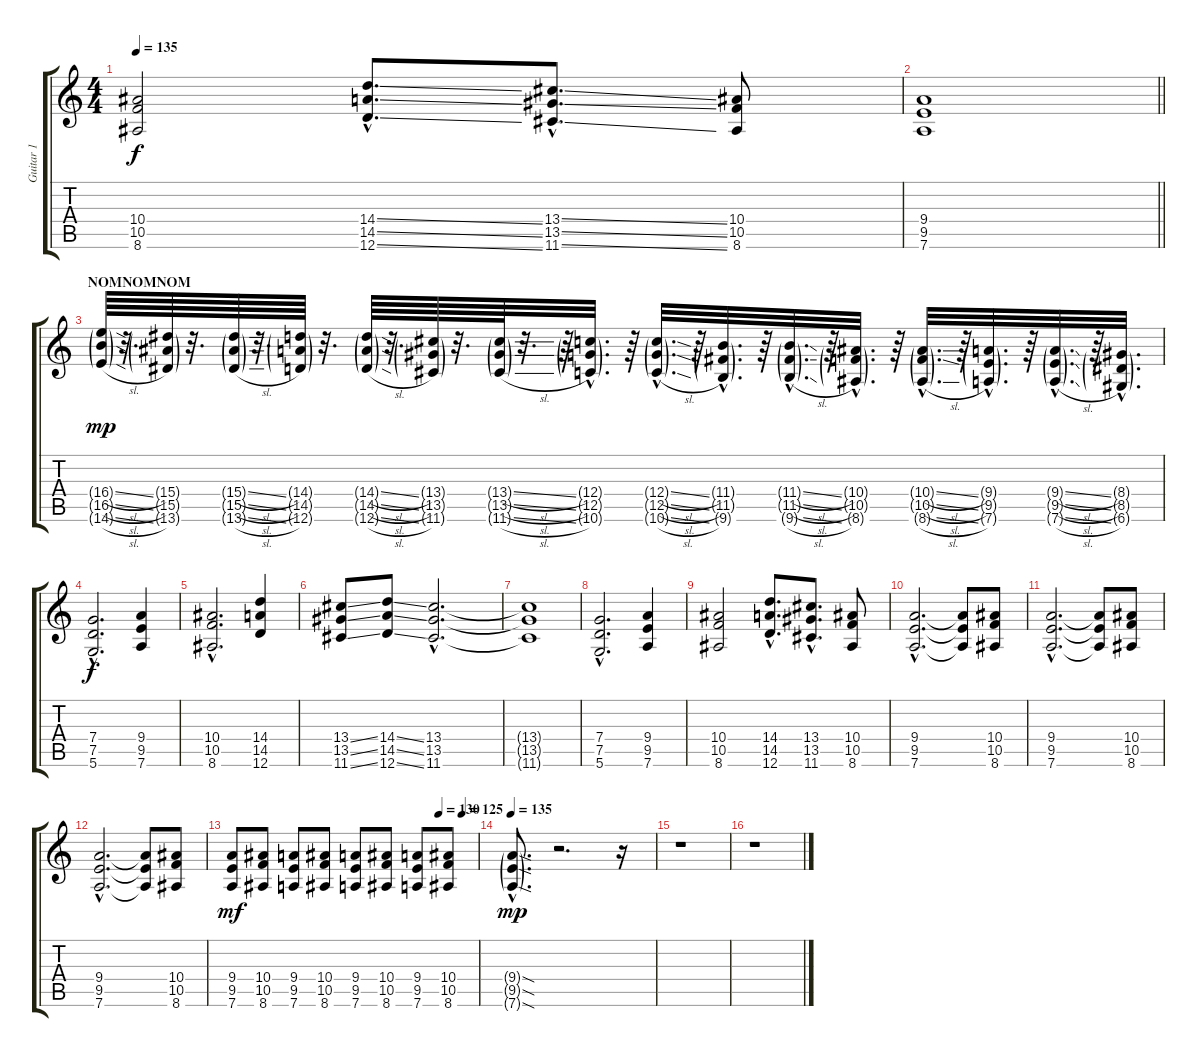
\track ("Guitar 1" "Guitar 1") {instrument distortionguitar}
\staff {score tabs}
\tuning (D4 A3 F3 C3 G2 D2) {hide}
\ts (4 4)
\tempo 135
\clef g2
\ks c
(10.4 10.5 8.6).2{dy f} (14.4{ss hac} 14.5{ss hac} 12.6{ss hac}).8{d} (13.4{ss hac} 13.5{ss hac} 11.6{ss hac}).8{d} (10.4 10.5 8.6).8 |
\barLineRight lightlight
(9.4 9.5 7.6).1 |
\section ("" "NOMNOMNOM")
(16.4{sl g} 16.5{sl g} 14.6{sl g}).64{dy mp} r.32{d} (15.4{g} 15.5{g} 13.6{g}).64 r.32{d} (15.4{sl g} 15.5{sl g} 13.6{sl g}).64 r.32{d} (14.4{g} 14.5{g} 12.6{g}).64 r.32{d} (14.4{sl g} 14.5{sl g} 12.6{sl g}).64 r.32{d} (13.4{g} 13.5{g} 11.6{g}).64 r.32{d} (13.4{sl g} 13.5{sl g} 11.6{sl g}).64 r.32{d} r.64 (12.4{g hac} 12.5{g hac} 10.6{g hac}).32{d} r.64 (12.4{sl g hac} 12.5{sl g hac} 10.6{sl g hac}).32{d} r.64 (11.4{g hac} 11.5{g hac} 9.6{g hac}).32{d} r.64 (11.4{sl g hac} 11.5{sl g hac} 9.6{sl g hac}).32{d} r.64 (10.4{g hac} 10.5{g hac} 8.6{g hac}).32{d} r.64 (10.4{sl g hac} 10.5{sl g hac} 8.6{sl g hac}).32{d} r.64 (9.4{g hac} 9.5{g hac} 7.6{g hac}).32{d} r.64 (9.4{sl g hac} 9.5{sl g hac} 7.6{sl g hac}).32{d} r.64 (8.4{g hac} 8.5{g hac} 6.6{g hac}).32{d} |
(7.4{hac} 7.5{hac} 5.6{hac}).2{d dy f} (9.4 9.5 7.6).4 |
(10.4{hac} 10.5{hac} 8.6{hac}).2{d} (14.4 14.5 12.6).4 |
(13.4{ss} 13.5{ss} 11.6{ss}).8 (14.4{ss} 14.5{ss} 12.6{ss}).8 (13.4{hac} 13.5{hac} 11.6{hac}).2{d} |
(13.4{t} 13.5{t} 11.6{t}).1 |
(7.4{hac} 7.5{hac} 5.6{hac}).2{d} (9.4 9.5 7.6).4 |
(10.4 10.5 8.6).2 (14.4{hac} 14.5{hac} 12.6{hac}).8{d} (13.4{hac} 13.5{hac} 11.6{hac}).8{d} (10.4 10.5 8.6).8 |
(9.4{hac} 9.5{hac} 7.6{hac}).2{d} (9.4{t} 9.5{t} 7.6{t}).8 (10.4 10.5 8.6).8 |
(9.4{hac} 9.5{hac} 7.6{hac}).2{d} (9.4{t} 9.5{t} 7.6{t}).8 (10.4 10.5 8.6).8 |
(9.4{hac} 9.5{hac} 7.6{hac}).2{d} (9.4{t} 9.5{t} 7.6{t}).8 (10.4 10.5 8.6).8 |
\tempo (130 0.84375)
\tempo (125 0.9375)
(9.4 9.5 7.6).8{dy mf} (10.4 10.5 8.6).8 (9.4 9.5 7.6).8 (10.4 10.5 8.6).8 (9.4 9.5 7.6).8 (10.4 10.5 8.6).8 (9.4 9.5 7.6).8 (10.4 10.5 8.6).8 |
\tempo 135
(9.4{sod g hac} 9.5{sod g hac} 7.6{sod g hac}).8{d dy mp} r.2{d} r.16 |
r.1 |
r.1
